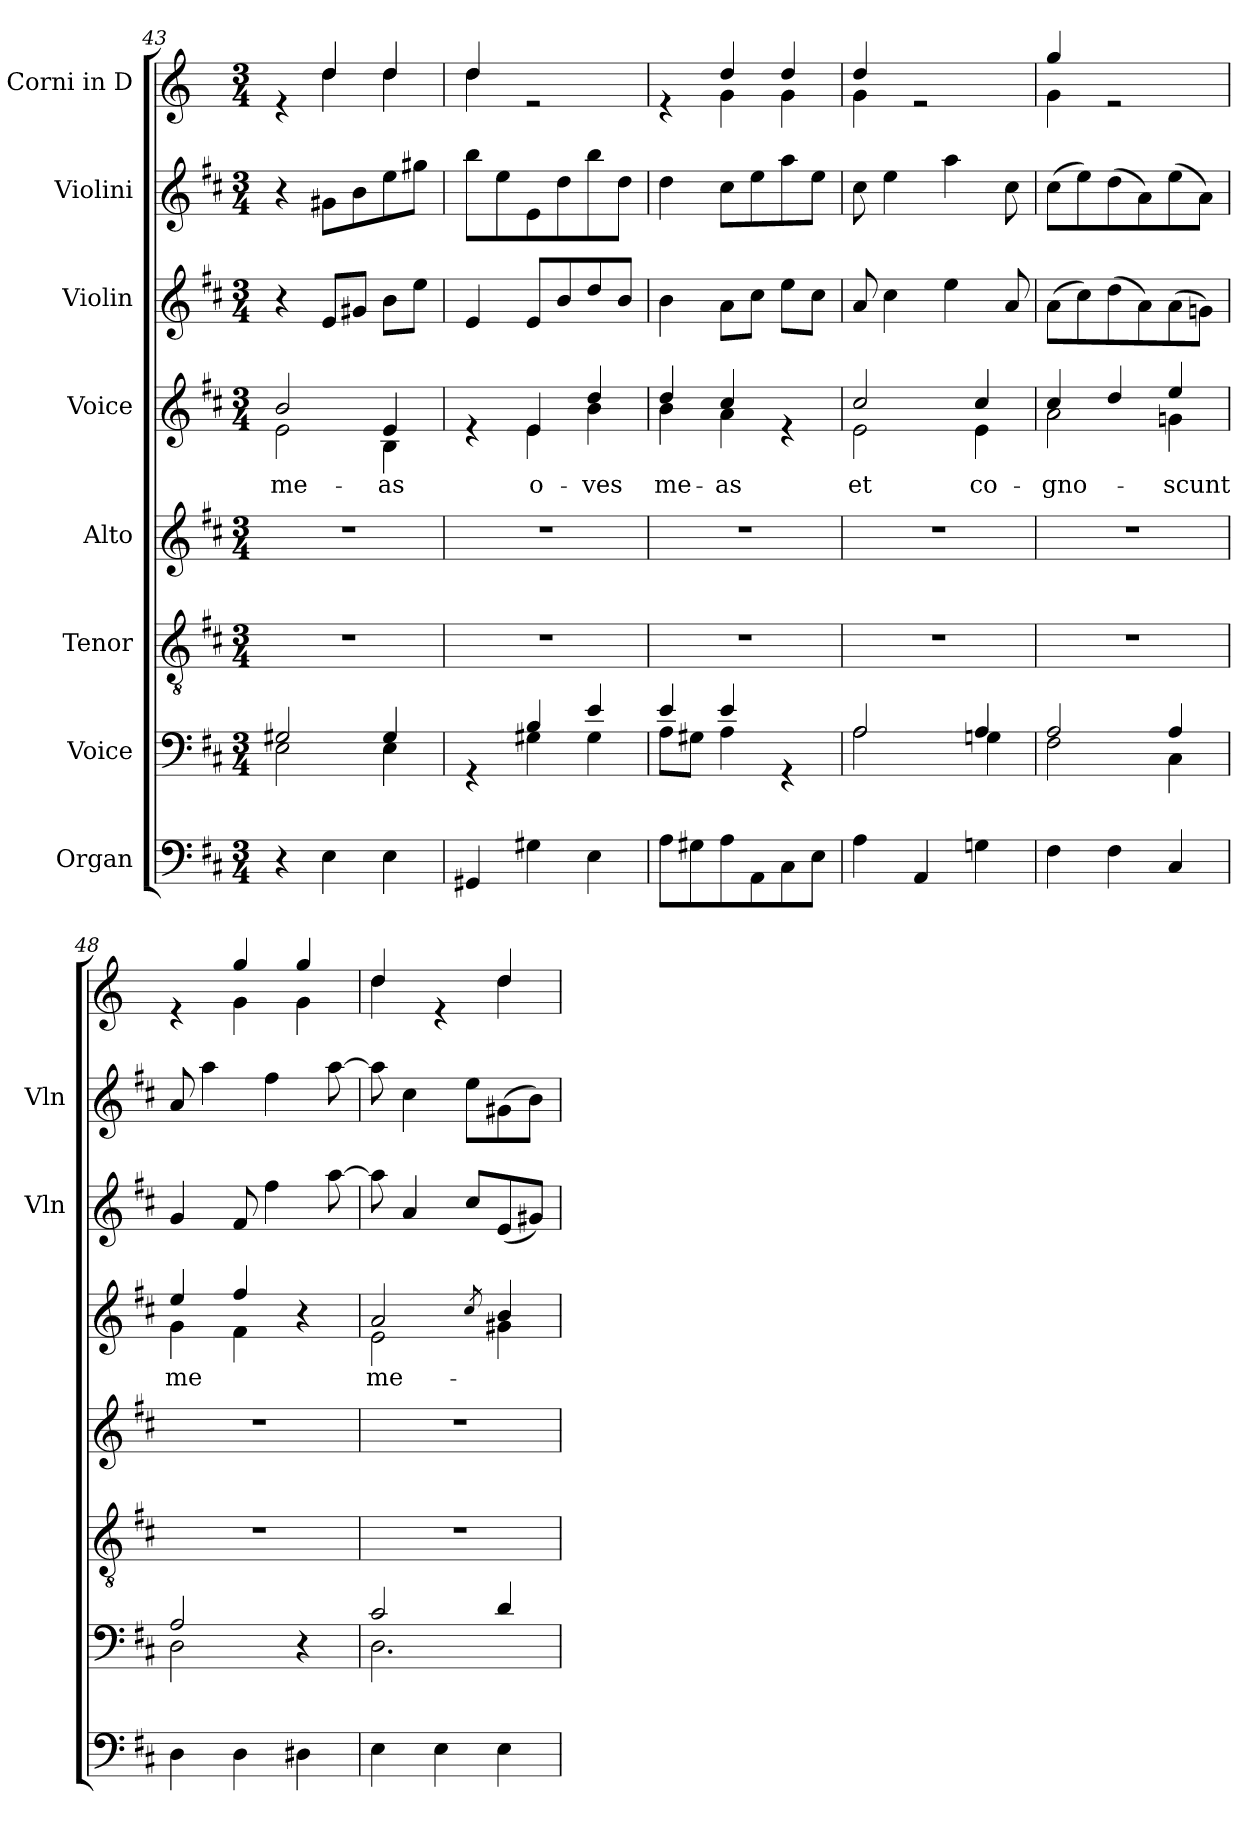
**kern	**kern	**kern	**kern	**kern	**text	**kern	**kern	**kern
*part8	*part7	*part6	*part5	*part4	*part4	*part3	*part2	*part1
*staff8	*staff7	*staff6	*staff5	*staff4	*staff4	*staff3	*staff2	*staff1
*I"Organ	*I"Voice	*I"Tenor	*I"Alto	*I"Voice	*	*I"Violin	*I"Violini	*I"Corni in D
*	*	*	*	*	*	*I'Vln	*I'Vln	*
*clefF4	*clefF4	*clefGv2	*clefG2	*clefG2	*	*clefG2	*clefG2	*clefG2
*	*	*	*	*	*	*	*	*ITrd6c10
*k[f#c#]	*k[f#c#]	*k[f#c#]	*k[f#c#]	*k[f#c#]	*	*k[f#c#]	*k[f#c#]	*k[f#c#]
*M3/4	*M3/4	*M3/4	*M3/4	*M3/4	*	*M3/4	*M3/4	*M3/4
=43	=43	=43	=43	=43	=43	=43	=43	=43
*	*^	*	*	*	*	*	*	*
!	!	!	!	!	!	!LO:LY:b	!	!	!
*	*	*	*	*	*^	*	*	*	*^
4r	2G#X/	2E\	2.r	2.r	2b/	2e\	me-	4r	4r	4re	4ryy
4E\	.	.	.	.	.	.	.	8e/L	8g#X\L	4e/	4e\
.	.	.	.	.	.	.	.	8g#X/J	8b\	.	.
!	!	!	!	!	!	!	!LO:LY:b	!	!	!	!
4E\	4G#/	4E\	.	.	4e/	4B\	-as	8b\L	8ee\	4e/	4e\
.	.	.	.	.	.	.	.	8ee\J	8gg#X\J	.	.
=44	=44	=44	=44	=44	=44	=44	=44	=44	=44	=44	=44
4GG#X/	4rGG	4ryy	2.r	2.r	4re	4ryy	.	4e/	8bb\L	4e/	4e\
.	.	.	.	.	.	.	.	.	8ee\	.	.
!	!	!	!	!	!	!	!LO:LY:b	!	!	!	!
4G#X\	4B/	4G#X\	.	.	4e/	4e\	o-	8e/L	8e\	2re	2ryy
.	.	.	.	.	.	.	.	8b/	8dd\	.	.
!	!	!	!	!	!	!	!LO:LY:b	!	!	!	!
4E\	4e/	4G#\	.	.	4dd/	4b\	-ves	8dd/	8bb\	.	.
.	.	.	.	.	.	.	.	8b/J	8dd\J	.	.
=45	=45	=45	=45	=45	=45	=45	=45	=45	=45	=45	=45
!	!	!	!	!	!	!	!LO:LY:b	!	!	!	!
8A\L	4e/	8A\L	2.r	2.r	4dd/	4b\	me-	4b\	4dd\	4re	4ryy
8G#X\	.	8G#X\J	.	.	.	.	.	.	.	.	.
!	!	!	!	!	!	!	!LO:LY:b	!	!	!	!
8A\	4e/	4A\	.	.	4cc#/	4a\	-as	8a\L	8cc#\L	4e/	4A\
8AA\	.	.	.	.	.	.	.	8cc#\J	8ee\	.	.
8C#\	4rGG	4ryy	.	.	4re	4ryy	.	8ee\L	8aa\	4e/	4A\
8E\J	.	.	.	.	.	.	.	8cc#\J	8ee\J	.	.
=46	=46	=46	=46	=46	=46	=46	=46	=46	=46	=46	=46
!	!	!	!	!	!	!	!LO:LY:b	!	!	!	!
4A\	2A/	2A\	2.r	2.r	2cc#/	2e\	et	8a/	8cc#\	4e/	4A\
.	.	.	.	.	.	.	.	4cc#\	4ee\	.	.
4AA/	.	.	.	.	.	.	.	.	.	2re	2ryy
.	.	.	.	.	.	.	.	4ee\	4aa\	.	.
!	!	!	!	!	!	!	!LO:LY:b	!	!	!	!
4Gn\	4A/	4Gn\	.	.	4cc#/	4e\	co-	.	.	.	.
.	.	.	.	.	.	.	.	8a/	8cc#\	.	.
!!LO:PB:g=z	!!
=47	=47	=47	=47	=47	=47	=47	=47	=47	=47	=47	=47
!	!	!	!	!	!	!	!LO:LY:b	!	!	!	!
4F#\	2A/	2F#\	2.r	2.r	4cc#/	2a\	-gno-	(8a\L	(8cc#\L	4a/	4A\
.	.	.	.	.	.	.	.	8cc#\)	8ee\)	.	.
4F#\	.	.	.	.	4dd/	.	.	(8dd\	(8dd\	2re	2ryy
.	.	.	.	.	.	.	.	8a\)	8a\)	.	.
!	!	!	!	!	!	!	!LO:LY:b	!	!	!	!
4C#/	4A/	4C#\	.	.	4ee/	4gn\	-scunt	(8a\	(8ee\	.	.
.	.	.	.	.	.	.	.	8gn\J)	8a\J)	.	.
=48	=48	=48	=48	=48	=48	=48	=48	=48	=48	=48	=48
!	!	!	!	!	!	!	!LO:LY:b	!	!	!	!
4D\	2A/	2D\	2.r	2.r	4ee/	4g\	me	4g/	8a/	4re	4ryy
.	.	.	.	.	.	.	.	.	4aa\	.	.
4D\	.	.	.	.	4ff#/	4f#\	.	8f#/	.	4a/	4A\
.	.	.	.	.	.	.	.	4ff#\	4ff#\	.	.
4D#X\	4r	4ryy	.	.	4r	4ryy	.	.	.	4a/	4A\
.	.	.	.	.	.	.	.	[8aa\	[8aa\	.	.
=49	=49	=49	=49	=49	=49	=49	=49	=49	=49	=49	=49
!	!	!	!	!	!	!	!LO:LY:b	!	!	!	!
4E\	2c#/	2.D\	2.r	2.r	2a/	2e\	me-	8aa\]	8aa\]	4e/	4e\
.	.	.	.	.	.	.	.	4a/	4cc#\	.	.
4E\	.	.	.	.	.	.	.	.	.	4re	4ryy
.	.	.	.	.	.	.	.	8cc#/L	8ee\L	.	.
.	.	.	.	.	8qcc#/	.	.	.	.	.	.
4E\	4d/	.	.	.	4b/	4g#X\	.	(8e/	(8g#X\	4e/	4e\
.	.	.	.	.	.	.	.	8g#X/J)	8b\J)	.	.
*	*v	*v	*	*	*v	*v	*	*	*	*v	*v
=	=	=	=	=	=	=	=	=
*-	*-	*-	*-	*-	*-	*-	*-	*-
